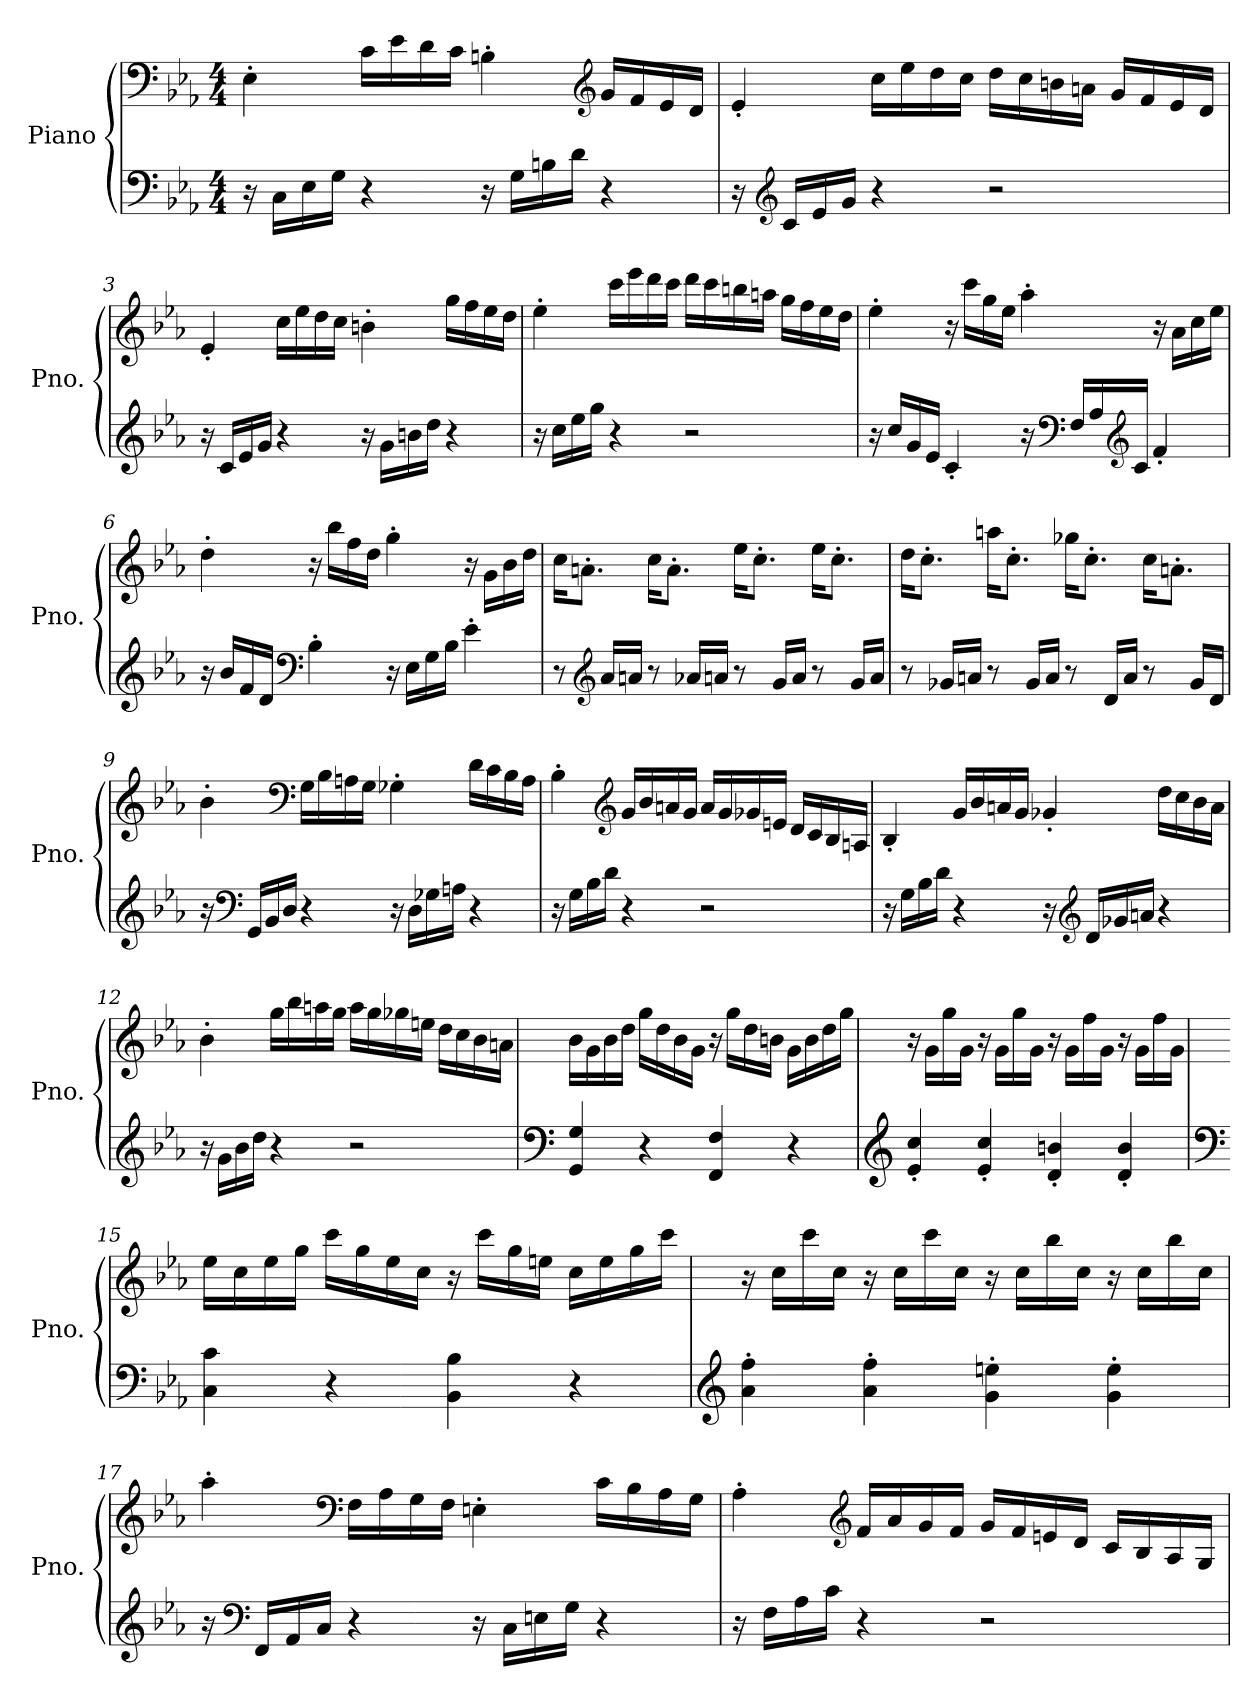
**kern	**kern
*part2	*part1
*staff2	*staff1
*I"Piano	*I"Piano
*I'Pno.	*I'Pno.
*clefF4	*clefF4
*k[b-e-a-]	*k[b-e-a-]
*M4/4	*M4/4
*MM160	*MM160
=1	=1
16r	4E-'\
16C\LL	.
16E-\	.
16G\JJ	.
4r	16c\LL
.	16e-\
.	16d\
.	16c\JJ
16r	4Bn'\
16G\LL	.
16Bn\	.
16d\JJ	.
*	*clefG2
4r	16g/LL
.	16f/
.	16e-/
.	16d/JJ
=2	=2
16r	4e-'/
*clefG2	*
16c/LL	.
16e-/	.
16g/JJ	.
4r	16cc\LL
.	16ee-\
.	16dd\
.	16cc\JJ
2r	16dd\LL
.	16cc\
.	16bn\
.	16an\JJ
.	16g/LL
.	16f/
.	16e-/
.	16d/JJ
!!LO:LB:g=z
=3	=3
16r	4e-'/
16c/LL	.
16e-/	.
16g/JJ	.
4r	16cc\LL
.	16ee-\
.	16dd\
.	16cc\JJ
16r	4bn'\
16g\LL	.
16bn\	.
16dd\JJ	.
4r	16gg\LL
.	16ff\
.	16ee-\
.	16dd\JJ
=4	=4
16r	4ee-'\
16cc\LL	.
16ee-\	.
16gg\JJ	.
4r	16ccc\LL
.	16eee-\
.	16ddd\
.	16ccc\JJ
2r	16ddd\LL
.	16ccc\
.	16bbn\
.	16aan\JJ
.	16gg\LL
.	16ff\
.	16ee-\
.	16dd\JJ
!!LO:LB:g=z
=5	=5
16r	4ee-'\
16cc/LL	.
16g/	.
16e-/JJ	.
4c'/	16r
.	16ccc\LL
.	16gg\
.	16ee-\JJ
16r	4aa-'\
*clefF4	*
16F/LL	.
16A-/	.
*clefG2	*
16c/JJ	.
4f'/	16r
.	16a-\LL
.	16cc\
.	16ee-\JJ
=6	=6
16r	4dd'\
16b-/LL	.
16f/	.
16d/JJ	.
*clefF4	*
4B-'\	16r
.	16bb-\LL
.	16ff\
.	16dd\JJ
16r	4gg'\
16E-\LL	.
16G\	.
16B-\JJ	.
4e-'\	16r
.	16g\LL
.	16b-\
.	16dd\JJ
!!LO:LB:g=z
=7	=7
8r	16cc\KL
.	8.an'\J
*clefG2	*
16a-/LL	.
16an/JJ	.
8r	16cc\KL
.	8.a'\J
16a-X/LL	.
16an/JJ	.
8r	16ee-\KL
.	8.cc'\J
16g/LL	.
16a/JJ	.
8r	16ee-\KL
.	8.cc'\J
16g/LL	.
16a/JJ	.
=8	=8
8r	16dd\KL
.	8.cc'\J
16g-X/LL	.
16an/JJ	.
8r	16aan\KL
.	8.cc'\J
16g-/LL	.
16a/JJ	.
8r	16gg-X\KL
.	8.cc'\J
16d/LL	.
16a/JJ	.
8r	16cc\KL
.	8.an'\J
16g-/LL	.
16d/JJ	.
!!LO:LB:g=z
=9	=9
16r	4b-'\
*clefF4	*
16GG/LL	.
16BB-/	.
16D/JJ	.
*	*clefF4
4r	16G\LL
.	16B-\
.	16An\
.	16G\JJ
16r	4G-X'\
16D\LL	.
16G-X\	.
16An\JJ	.
4r	16d\LL
.	16c\
.	16B-\
.	16A\JJ
=10	=10
16r	4B-'\
16G\LL	.
16B-\	.
16d\JJ	.
*	*clefG2
4r	16g/LL
.	16b-/
.	16an/
.	16g/JJ
2r	16a/LL
.	16g/
.	16g-X/
.	16en/JJ
.	16d/LL
.	16c/
.	16B-/
.	16An/JJ
!!LO:LB:g=z
=11	=11
16r	4B-'/
16G\LL	.
16B-\	.
16d\JJ	.
4r	16g/LL
.	16b-/
.	16an/
.	16g/JJ
16r	4g-X'/
*clefG2	*
16d/LL	.
16g-X/	.
16an/JJ	.
4r	16dd\LL
.	16cc\
.	16b-\
.	16a\JJ
=12	=12
16r	4b-'\
16g\LL	.
16b-\	.
16dd\JJ	.
4r	16gg\LL
.	16bb-\
.	16aan\
.	16gg\JJ
2r	16aa\LL
.	16gg\
.	16gg-X\
.	16een\JJ
.	16dd\LL
.	16cc\
.	16b-\
.	16an\JJ
!!LO:PB:g=z
=13	=13
*clefF4	*
4GG/ 4G/	16b-\LL
.	16g\
.	16b-\
.	16dd\JJ
4r	16gg\LL
.	16dd\
.	16b-\
.	16g\JJ
4FF/ 4F/	16r
.	16gg\LL
.	16dd\
.	16bn\JJ
4r	16g\LL
.	16b\
.	16dd\
.	16gg\JJ
=14	=14
*clefG2	*
4e-/' 4cc/'	16r
.	16g\LL
.	16gg\
.	16g\JJ
4e-/' 4cc/'	16r
.	16g\LL
.	16gg\
.	16g\JJ
4d/' 4bn/'	16r
.	16g\LL
.	16ff\
.	16g\JJ
4d/' 4b/'	16r
.	16g\LL
.	16ff\
.	16g\JJ
!!LO:LB:g=z
=15	=15
*clefF4	*
4C\ 4c\	16ee-\LL
.	16cc\
.	16ee-\
.	16gg\JJ
4r	16ccc\LL
.	16gg\
.	16ee-\
.	16cc\JJ
4BB-\ 4B-\	16r
.	16ccc\LL
.	16gg\
.	16een\JJ
4r	16cc\LL
.	16ee\
.	16gg\
.	16ccc\JJ
=16	=16
*clefG2	*
4a-\' 4ff\'	16r
.	16cc\LL
.	16ccc\
.	16cc\JJ
4a-\' 4ff\'	16r
.	16cc\LL
.	16ccc\
.	16cc\JJ
4g\' 4een\'	16r
.	16cc\LL
.	16bb-\
.	16cc\JJ
4g\' 4ee\'	16r
.	16cc\LL
.	16bb-\
.	16cc\JJ
!!LO:LB:g=z
=17	=17
16r	4aa-'\
*clefF4	*
16FF/LL	.
16AA-/	.
16C/JJ	.
*	*clefF4
4r	16F\LL
.	16A-\
.	16G\
.	16F\JJ
16r	4En'\
16C\LL	.
16En\	.
16G\JJ	.
4r	16c\LL
.	16B-\
.	16A-\
.	16G\JJ
=18	=18
16r	4A-'\
16F\LL	.
16A-\	.
16c\JJ	.
*	*clefG2
4r	16f/LL
.	16a-/
.	16g/
.	16f/JJ
2r	16g/LL
.	16f/
.	16en/
.	16d/JJ
.	16c/LL
.	16B-/
.	16A-/
.	16G/JJ
=	=
*-	*-
